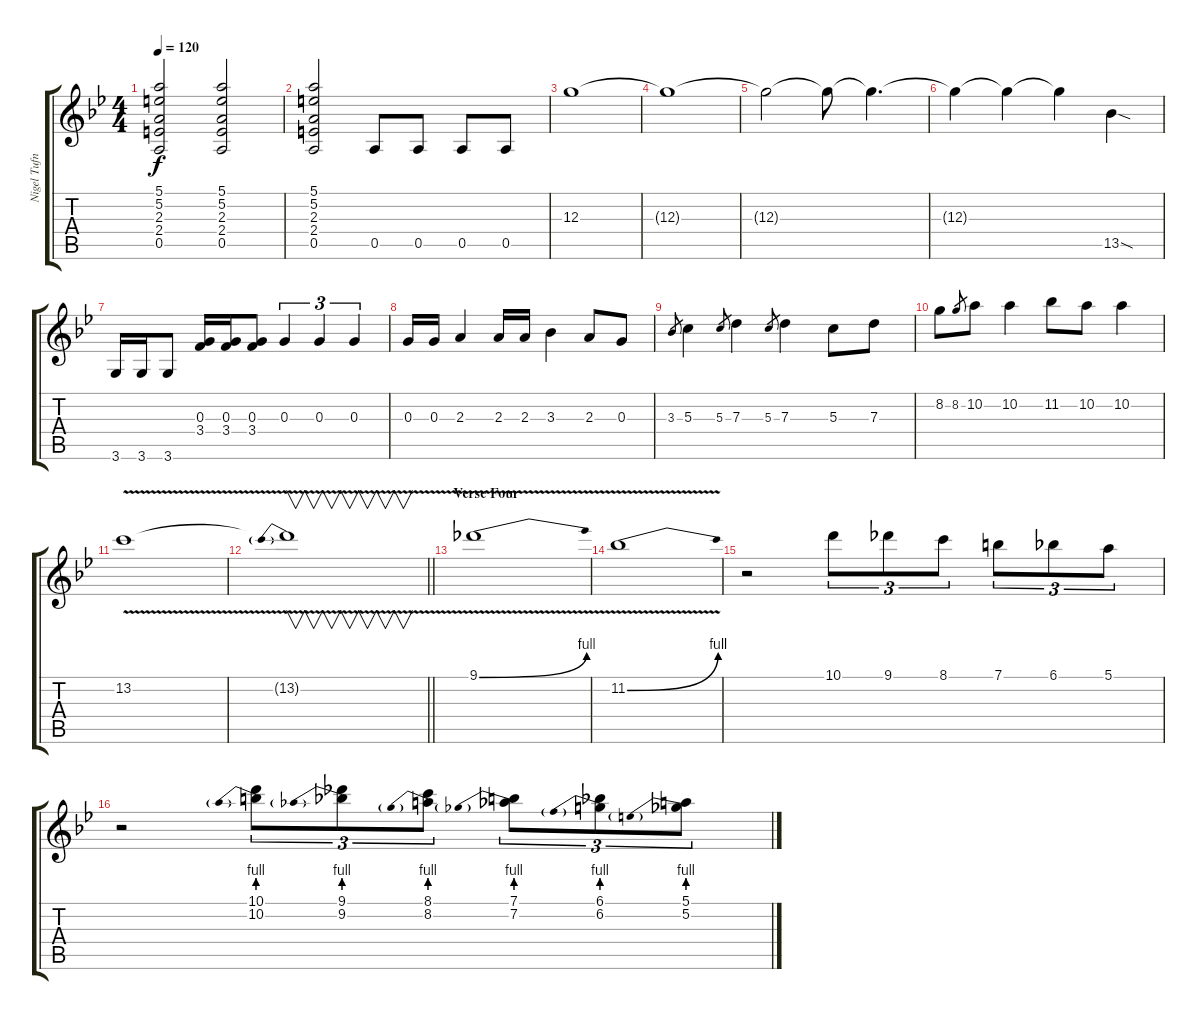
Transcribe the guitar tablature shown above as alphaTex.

\track ("Nigel Tufnel" "Nigel Tufn") {instrument distortionguitar}
\staff {score tabs}
\tuning (E4 B3 G3 D3 A2 E2) {hide}
\ts (4 4)
\tempo 120
\clef g2
\ks bb
(5.1 5.2 2.3 2.4 0.5).2{dy f} (5.1 5.2 2.3 2.4 0.5).2 |
(5.1 5.2 2.3 2.4 0.5).2 0.5.8 0.5.8 0.5.8 0.5.8 |
12.3.1 |
12.3{t}.1 |
12.3{t}.2 12.3{t}.8 12.3{t}.4{d} |
12.3{t}.4 12.3{t}.4 12.3{t}.4 13.5{sod}.4 |
3.6.16 3.6.16 3.6.8 (0.3 3.4).16 (0.3 3.4).16 (0.3 3.4).8 0.3.4{tu (3 2)} 0.3.4{tu (3 2)} 0.3.4{tu (3 2)} |
0.3.16 0.3.16 2.3.4 2.3.16 2.3.16 3.3.4 2.3.8 0.3.8 |
3.3.8{gr} 5.3.4 5.3.8{gr} 7.3.4 5.3.8{gr} 7.3.4 5.3.8 7.3.8 |
8.2.8 8.2.8{gr} 10.2.8 10.2.4 11.2.8 10.2.8 10.2.4 |
13.2{v}.1 |
\barLineRight lightlight
13.2{be (prebend 0 4 60 4) t}.1{v} |
\section ("" "Verse Four")
9.1{be (bend 0 0 60 4) v}.1 |
11.2{be (bend 0 0 60 4) v}.1 |
r.2 10.1.8{tu (3 2)} 9.1.8{tu (3 2)} 8.1.8{tu (3 2)} 7.1.8{tu (3 2)} 6.1.8{tu (3 2)} 5.1.8{tu (3 2)} |
r.2 (10.1 10.2{be (prebend 0 4 60 4)}).8{tu (3 2)} (9.1 9.2{be (prebend 0 4 60 4)}).8{tu (3 2)} (8.1 8.2{be (prebend 0 4 60 4)}).8{tu (3 2)} (7.1 7.2{be (prebend 0 4 60 4)}).8{tu (3 2)} (6.1 6.2{be (prebend 0 4 60 4)}).8{tu (3 2)} (5.1 5.2{be (prebend 0 4 60 4)}).8{tu (3 2)}
